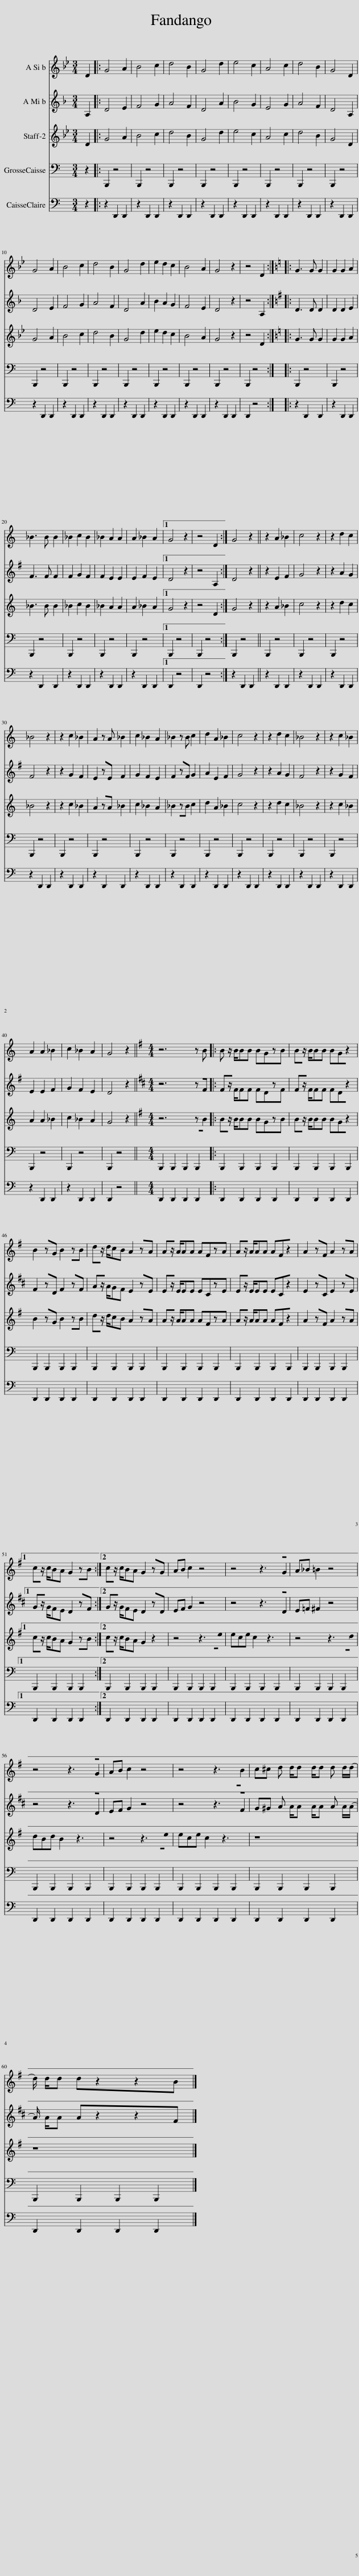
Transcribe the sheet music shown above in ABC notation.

X:1
%%score 1 2 3 4 5
L:1/8
M:3/4
I:linebreak $
K:Bb
V:1 treble
V:2 treble
V:3 treble
V:4 bass
V:5 bass
V:1
 D2 |: G4 A2 | B4 c2 | d4 B2 | G4 d2 | %5
 e4 c2 | A4 c2 | d4 B2 | G4 D2 |$ G4 A2 | %10
 B4 c2 | d4 B2 | G4 d2 | e2 d2 c2 | B4 A2 | %15
 G4 z2 | z4 D2 ::[K:C] G3 G G2 | G2 G2 A2 |$ _B3 B B2 | %20
 _B2 c2 B2 | _B2 A2 A2 | A2 _B2 A2 |1 G4 z2 | z4 D2 :| %25
 G4 z2 || z2 A2 _B2 | c4 z2 | z2 d2 c2 |$ _B4 z2 | %30
 z2 c2 _B2 | A2 z A _B2 | c2 _B2 A2 | _B2 z B c2 | d2 A2 _B2 | %35
 c4 z2 | z2 d2 c2 | _B4 z2 | z2 c2 _B2 |$ A2 A2 _B2 | %40
 c2 _B2 A2 | G4 z2 ||[K:G][M:4/4] z6 z B |: B z/ B/BB BGzB | B z/ B/BB BG z2 |$ %45
 B2 z G B2 z B | d z/ d/cB A2 z A | A z/ A/AA AFzA | A z/ A/AA AF z2 | A2 z F A2 z A |1$ %50
 c z/ c/BA G2 z B :|2 c z/ c/BA G2 z G | AB c2 z4 | z4 z3 G | A_B =B2 z4 |$ %55
 z4 z3 G | AB c2 z4 | z4 z3 B | c^c d d/d d/d d d/(d/ |$ d/) d/d dz2z2B |] %60
V:2
[K:F] A,2 |: D4 E2 | F4 G2 | A4 F2 | D4 A2 | %5
 B4 G2 | E4 G2 | A4 F2 | D4 A,2 |$ D4 E2 | %10
 F4 G2 | A4 F2 | D4 A2 | B2 A2 G2 | F4 E2 | %15
 D4 z2 | z4 A,2 ::[K:G] D3 D D2 | D2 D2 E2 |$ F3 F F2 | %20
 F2 G2 F2 | F2 E2 E2 | E2 F2 E2 |1 D4 z2 | z4 A,2 :| %25
 D4 z2 || z2 E2 F2 | G4 z2 | z2 A2 G2 |$ F4 z2 | %30
 z2 G2 F2 | E2 z E F2 | G2 F2 E2 | F2 z F G2 | A2 E2 F2 | %35
 G4 z2 | z2 A2 G2 | F4 z2 | z2 G2 F2 |$ E2 E2 F2 | %40
 G2 F2 E2 | D4 z2 ||[K:D][M:4/4] z6 z F |: F z/ F/FF FDzF | F z/ F/FF FD z2 |$ %45
 F2 z D F2 z F | A z/ A/GF E2 z E | E z/ E/EE ECzE | E z/ E/EE EC z2 | E2 z C E2 z E |1$ %50
 G z/ G/FE D2 z F :|2 G z/ G/FE D2 z D | EF G2 z4 | z4 z3 D | E=F ^F2 z4 |$ %55
 z4 z3 D | EF G2 z4 | z4 z3 F | G^G A A/A A/A A A/(A/ |$ A/) A/A Az2z2F |] %60
V:3
 D2 |: G4 A2 | B4 c2 | d4 B2 | G4 d2 | %5
 e4 c2 | A4 c2 | d4 B2 | G4 D2 |$ G4 A2 | %10
 B4 c2 | d4 B2 | G4 d2 | e2 d2 c2 | B4 A2 | %15
 G4 z2 | z4 D2 ::[K:C] G3 G G2 | G2 G2 A2 |$ _B3 B B2 | %20
 _B2 c2 B2 | _B2 A2 A2 | A2 _B2 A2 |1 G4 z2 | z4 D2 :| %25
 G4 z2 || z2 A2 _B2 | c4 z2 | z2 d2 c2 |$ _B4 z2 | %30
 z2 c2 _B2 | A2 z A _B2 | c2 _B2 A2 | _B2 z B c2 | d2 A2 _B2 | %35
 c4 z2 | z2 d2 c2 | _B4 z2 | z2 c2 _B2 |$ A2 A2 _B2 | %40
 c2 _B2 A2 | G4 z2 ||[K:G][M:4/4] z6 z B |: B z/ B/BB BGzB | B z/ B/BB BG z2 |$ %45
 B2 z G B2 z B | d z/ d/cB A2 z A | A z/ A/AA AFzA | A z/ A/AA AF z2 | A2 z F A2 z A |1$ %50
 c z/ c/BA G2 z B :|2 c z/ c/BA G2 z2 | z4 z3 e | ece c2 z3 | z4 z3 d |$ %55
 dBd B2 z3 | z4 z3 e | ece c2 z3 | z8 |$ z8 |] %60
V:4
[K:C] z2 |: B,,,2 z4 | B,,,2 z4 | B,,,2 z4 | B,,,2 z4 | %5
 B,,,2 z4 | B,,,2 z4 | B,,,2 z4 | B,,,2 z4 |$ B,,,2 z4 | %10
 B,,,2 z4 | B,,,2 z4 | B,,,2 z4 | B,,,2 z4 | B,,,2 z4 | %15
 B,,,2 z4 | B,,,2 z4 :: B,,,2 z4 | B,,,2 z4 |$ B,,,2 z4 | %20
 B,,,2 z4 | B,,,2 z4 | B,,,2 z4 |1 B,,,2 z4 | B,,,2 z4 :| %25
 B,,,2 z4 || B,,,2 z4 | B,,,2 z4 | B,,,2 z4 |$ B,,,2 z4 | %30
 B,,,2 z4 | B,,,2 z4 | B,,,2 z4 | B,,,2 z4 | B,,,2 z4 | %35
 B,,,2 z4 | B,,,2 z4 | B,,,2 z4 | B,,,2 z4 |$ B,,,2 z4 | %40
 B,,,2 z4 | B,,,2 z4 ||[M:4/4] B,,,2 B,,,2 B,,,2 B,,,2 |: B,,,2 B,,,2 B,,,2 B,,,2 | B,,,2 B,,,2 B,,,2 B,,,2 |$ %45
 B,,,2 B,,,2 B,,,2 B,,,2 | B,,,2 B,,,2 B,,,2 B,,,2 | B,,,2 B,,,2 B,,,2 B,,,2 | B,,,2 B,,,2 B,,,2 B,,,2 | B,,,2 B,,,2 B,,,2 B,,,2 |1$ %50
 B,,,2 B,,,2 B,,,2 B,,,2 :|2 B,,,2 B,,,2 B,,,2 B,,,2 | B,,,2 B,,,2 B,,,2 B,,,2 | B,,,2 B,,,2 B,,,2 B,,,2 | B,,,2 B,,,2 B,,,2 B,,,2 |$ %55
 B,,,2 B,,,2 B,,,2 B,,,2 | B,,,2 B,,,2 B,,,2 B,,,2 | B,,,2 B,,,2 B,,,2 B,,,2 | B,,,2 B,,,2 B,,,2 B,,,2 |$ B,,,2 B,,,2 B,,,2 B,,,2 |] %60
V:5
[K:C] z2 |: z2 D,,2 D,,2 | z2 D,,2 D,,2 | z2 D,,2 D,,2 | z2 D,,2 D,,2 | %5
 z2 D,,2 D,,2 | z2 D,,2 D,,2 | z2 D,,2 D,,2 | z2 D,,2 D,,2 |$ z2 D,,2 D,,2 | %10
 z2 D,,2 D,,2 | z2 D,,2 D,,2 | z2 D,,2 D,,2 | z2 D,,2 D,,2 | z2 D,,2 D,,2 | %15
 z2 D,,2 D,,2 | D,,2 z4 :: z2 D,,2 D,,2 | z2 D,,2 D,,2 |$ z2 D,,2 D,,2 | %20
 z2 D,,2 D,,2 | z2 D,,2 D,,2 | z2 D,,2 D,,2 |1 D,,2 z4 | D,,2 z4 :| %25
 z2 D,,2 D,,2 || z2 D,,2 D,,2 | z2 D,,2 D,,2 | z2 D,,2 D,,2 |$ z2 D,,2 D,,2 | %30
 z2 D,,2 D,,2 | z2 D,,2 D,,2 | z2 D,,2 D,,2 | z2 D,,2 D,,2 | z2 D,,2 D,,2 | %35
 z2 D,,2 D,,2 | z2 D,,2 D,,2 | z2 D,,2 D,,2 | z2 D,,2 D,,2 |$ z2 D,,2 D,,2 | %40
 z2 D,,2 D,,2 | D,,2 z4 ||[M:4/4] D,,2 D,,2 D,,2 D,,2 |: D,,2 D,,2 D,,2 D,,2 | D,,2 D,,2 D,,2 D,,2 |$ %45
 D,,2 D,,2 D,,2 D,,2 | D,,2 D,,2 D,,2 D,,2 | D,,2 D,,2 D,,2 D,,2 | D,,2 D,,2 D,,2 D,,2 | D,,2 D,,2 D,,2 D,,2 |1$ %50
 D,,2 D,,2 D,,2 D,,2 :|2 D,,2 D,,2 D,,2 D,,2 | D,,2 D,,2 D,,2 D,,2 | D,,2 D,,2 D,,2 D,,2 | D,,2 D,,2 D,,2 D,,2 |$ %55
 D,,2 D,,2 D,,2 D,,2 | D,,2 D,,2 D,,2 D,,2 | D,,2 D,,2 D,,2 D,,2 | D,,2 D,,2 D,,2 D,,2 |$ D,,2 D,,2 D,,2 D,,2 |] %60
